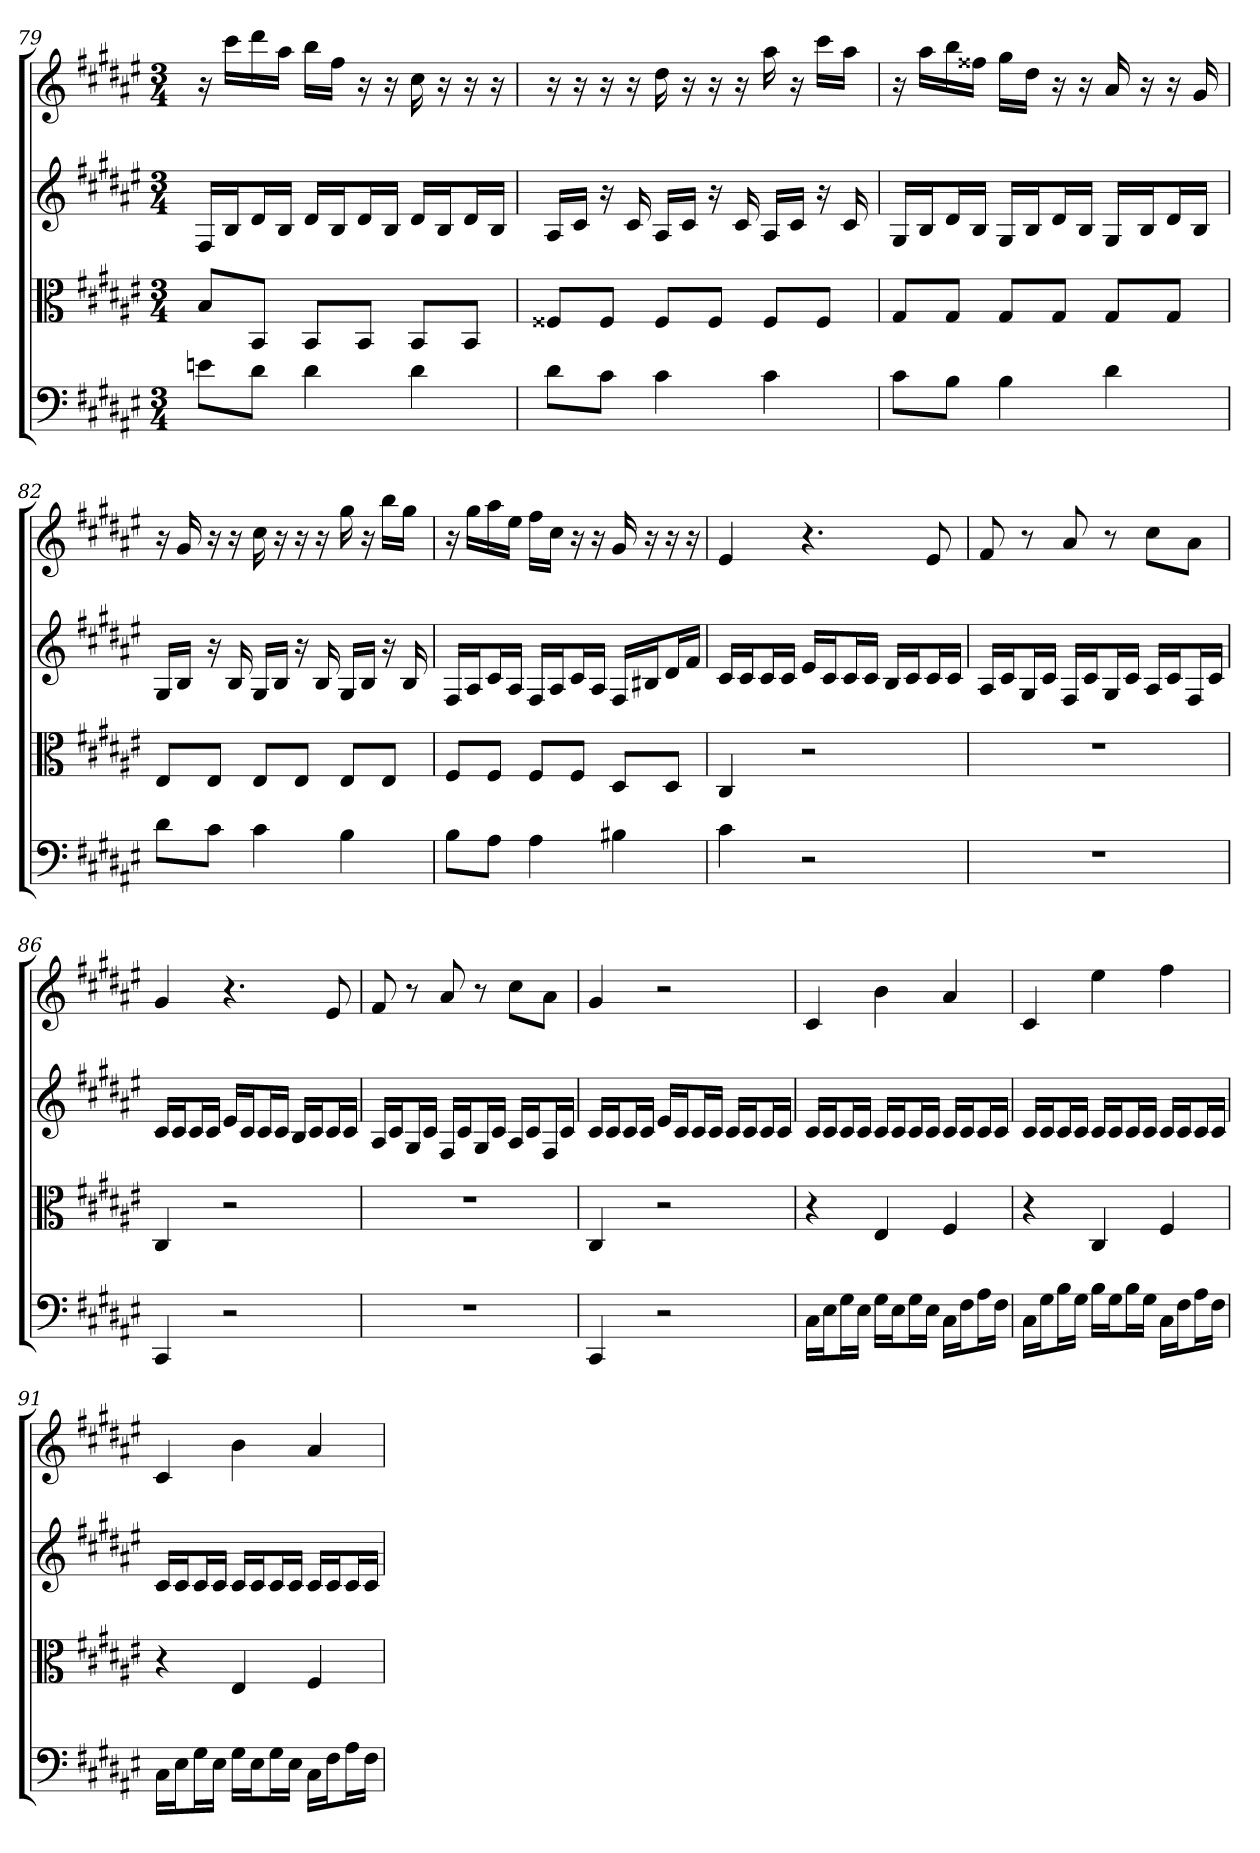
**kern	**kern	**kern	**kern
*part4	*part3	*part2	*part1
*staff4	*staff3	*staff2	*staff1
*clefF4	*clefC3	*clefG2	*clefG2
*k[f#c#g#d#a#e#]	*k[f#c#g#d#a#e#]	*k[f#c#g#d#a#e#]	*k[f#c#g#d#a#e#]
*F#:	*F#:	*F#:	*F#:
*M3/4	*M3/4	*M3/4	*M3/4
=79	=79	=79	=79
8en\L	8B/L	16F#/LL	16r
.	.	16B/J	16ccc#\LL
8d#\J	8BB/J	16d#/L	16ddd#\
.	.	16B/JJ	16aa#\JJ
4d#	8BB/L	16d#/LL	16bb\LL
.	.	16B/J	16ff#\JJ
.	8BB/J	16d#/L	16r
.	.	16B/JJ	16r
4d#	8BB/L	16d#/LL	16cc#
.	.	16B/J	16r
.	8BB/J	16d#/L	16r
.	.	16B/JJ	16r
=80	=80	=80	=80
8d#\L	8F##X/L	16A#/LL	16r
.	.	16c#/JJ	16r
8c#\J	8F##/J	16r	16r
.	.	16c#	16r
4c#	8F##/L	16A#/LL	16dd#
.	.	16c#/JJ	16r
.	8F##/J	16r	16r
.	.	16c#	16r
4c#	8F##/L	16A#/LL	16aa#
.	.	16c#/JJ	16r
.	8F##/J	16r	16ccc#\LL
.	.	16c#	16aa#\JJ
=81	=81	=81	=81
8c#\L	8G#/L	16G#/LL	16r
.	.	16B/J	16aa#\LL
8B\J	8G#/J	16d#/L	16bb\
.	.	16B/JJ	16ff##X\JJ
4B	8G#/L	16G#/LL	16gg#\LL
.	.	16B/J	16dd#\JJ
.	8G#/J	16d#/L	16r
.	.	16B/JJ	16r
4d#	8G#/L	16G#/LL	16a#
.	.	16B/J	16r
.	8G#/J	16d#/L	16r
.	.	16B/JJ	16g#
=82	=82	=82	=82
8d#\L	8E#/L	16G#/LL	16r
.	.	16B/JJ	16g#
8c#\J	8E#/J	16r	16r
.	.	16B	16r
4c#	8E#/L	16G#/LL	16cc#
.	.	16B/JJ	16r
.	8E#/J	16r	16r
.	.	16B	16r
4B	8E#/L	16G#/LL	16gg#
.	.	16B/JJ	16r
.	8E#/J	16r	16bb\LL
.	.	16B	16gg#\JJ
=83	=83	=83	=83
8B\L	8F#/L	16F#/LL	16r
.	.	16A#/J	16gg#\LL
8A#\J	8F#/J	16c#/L	16aa#\
.	.	16A#/JJ	16ee#\JJ
4A#	8F#/L	16F#/LL	16ff#\LL
.	.	16A#/J	16cc#\JJ
.	8F#/J	16c#/L	16r
.	.	16A#/JJ	16r
4B#X	8D#/L	16F#/LL	16g#
.	.	16B#X/J	16r
.	8D#/J	16d#/L	16r
.	.	16f#/JJ	16r
=84	=84	=84	=84
4c#	4C#	16c#/LL	4e#
.	.	16c#/J	.
.	.	16c#/L	.
.	.	16c#/JJ	.
2r	2r	16e#/LL	4.r
.	.	16c#/J	.
.	.	16c#/L	.
.	.	16c#/JJ	.
.	.	16B/LL	.
.	.	16c#/J	.
.	.	16c#/L	8e#
.	.	16c#/JJ	.
=85	=85	=85	=85
2.r	2.r	16A#/LL	8f#
.	.	16c#/J	.
.	.	16G#/L	8r
.	.	16c#/JJ	.
.	.	16F#/LL	8a#
.	.	16c#/J	.
.	.	16G#/L	8r
.	.	16c#/JJ	.
.	.	16A#/LL	8cc#\L
.	.	16c#/J	.
.	.	16F#/L	8a#\J
.	.	16c#/JJ	.
=86	=86	=86	=86
4CC#	4C#	16c#/LL	4g#
.	.	16c#/J	.
.	.	16c#/L	.
.	.	16c#/JJ	.
2r	2r	16e#/LL	4.r
.	.	16c#/J	.
.	.	16c#/L	.
.	.	16c#/JJ	.
.	.	16B/LL	.
.	.	16c#/J	.
.	.	16c#/L	8e#
.	.	16c#/JJ	.
=87	=87	=87	=87
2.r	2.r	16A#/LL	8f#
.	.	16c#/J	.
.	.	16G#/L	8r
.	.	16c#/JJ	.
.	.	16F#/LL	8a#
.	.	16c#/J	.
.	.	16G#/L	8r
.	.	16c#/JJ	.
.	.	16A#/LL	8cc#\L
.	.	16c#/J	.
.	.	16F#/L	8a#\J
.	.	16c#/JJ	.
=88	=88	=88	=88
4CC#	4C#	16c#/LL	4g#
.	.	16c#/J	.
.	.	16c#/L	.
.	.	16c#/JJ	.
2r	2r	16e#/LL	2r
.	.	16c#/J	.
.	.	16c#/L	.
.	.	16c#/JJ	.
.	.	16c#/LL	.
.	.	16c#/J	.
.	.	16c#/L	.
.	.	16c#/JJ	.
=89	=89	=89	=89
16C#\LL	4r	16c#/LL	4c#
16E#\J	.	16c#/J	.
16G#\L	.	16c#/L	.
16E#\JJ	.	16c#/JJ	.
16G#\LL	4E#	16c#/LL	4b
16E#\J	.	16c#/J	.
16G#\L	.	16c#/L	.
16E#\JJ	.	16c#/JJ	.
16C#\LL	4F#	16c#/LL	4a#
16F#\J	.	16c#/J	.
16A#\L	.	16c#/L	.
16F#\JJ	.	16c#/JJ	.
=90	=90	=90	=90
16C#\LL	4r	16c#/LL	4c#
16G#\J	.	16c#/J	.
16B\L	.	16c#/L	.
16G#\JJ	.	16c#/JJ	.
16B\LL	4C#	16c#/LL	4ee#
16G#\J	.	16c#/J	.
16B\L	.	16c#/L	.
16G#\JJ	.	16c#/JJ	.
16C#\LL	4F#	16c#/LL	4ff#
16F#\J	.	16c#/J	.
16A#\L	.	16c#/L	.
16F#\JJ	.	16c#/JJ	.
=91	=91	=91	=91
16C#\LL	4r	16c#/LL	4c#
16E#\J	.	16c#/J	.
16G#\L	.	16c#/L	.
16E#\JJ	.	16c#/JJ	.
16G#\LL	4E#	16c#/LL	4b
16E#\J	.	16c#/J	.
16G#\L	.	16c#/L	.
16E#\JJ	.	16c#/JJ	.
16C#\LL	4F#	16c#/LL	4a#
16F#\J	.	16c#/J	.
16A#\L	.	16c#/L	.
16F#\JJ	.	16c#/JJ	.
=	=	=	=
*-	*-	*-	*-
